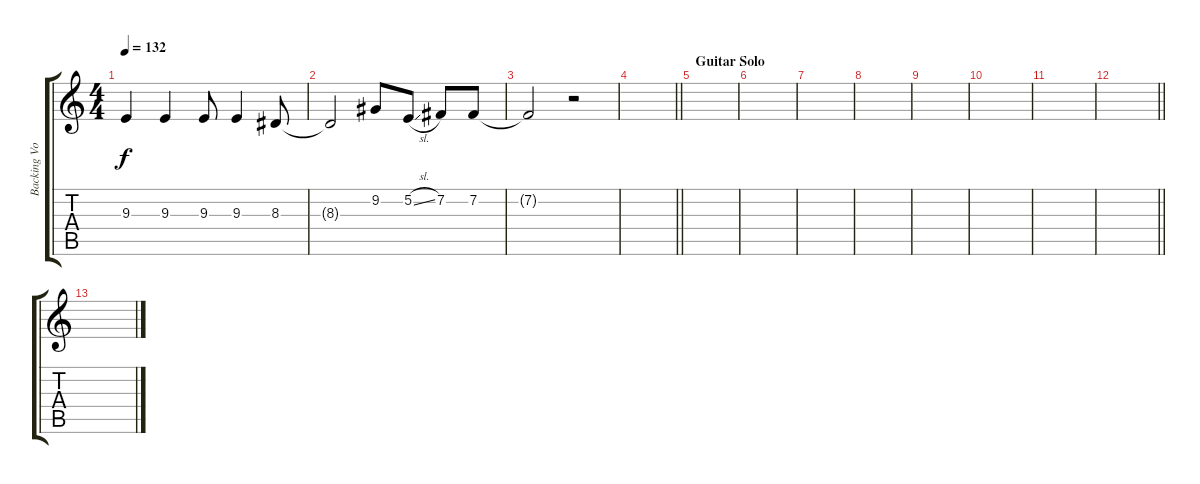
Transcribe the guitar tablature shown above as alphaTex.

\track ("Backing Vocal" "Backing Vo") {instrument altosax}
\staff {score tabs}
\tuning (E4 B3 G3 D3 A2 E2) {hide}
\ts (4 4)
\tempo 132
\clef g2
\ks c
9.3.4{dy f} 9.3.4 9.3.8 9.3.4 8.3.8 |
8.3{t}.2 9.2.8 5.2{sl}.8 7.2.8 7.2.8 |
7.2{t}.2 r.2 |
\barLineRight lightlight
|
\section ("" "Guitar Solo")
|
|
|
|
|
|
|
\barLineRight lightlight
|
\section ("" "")
